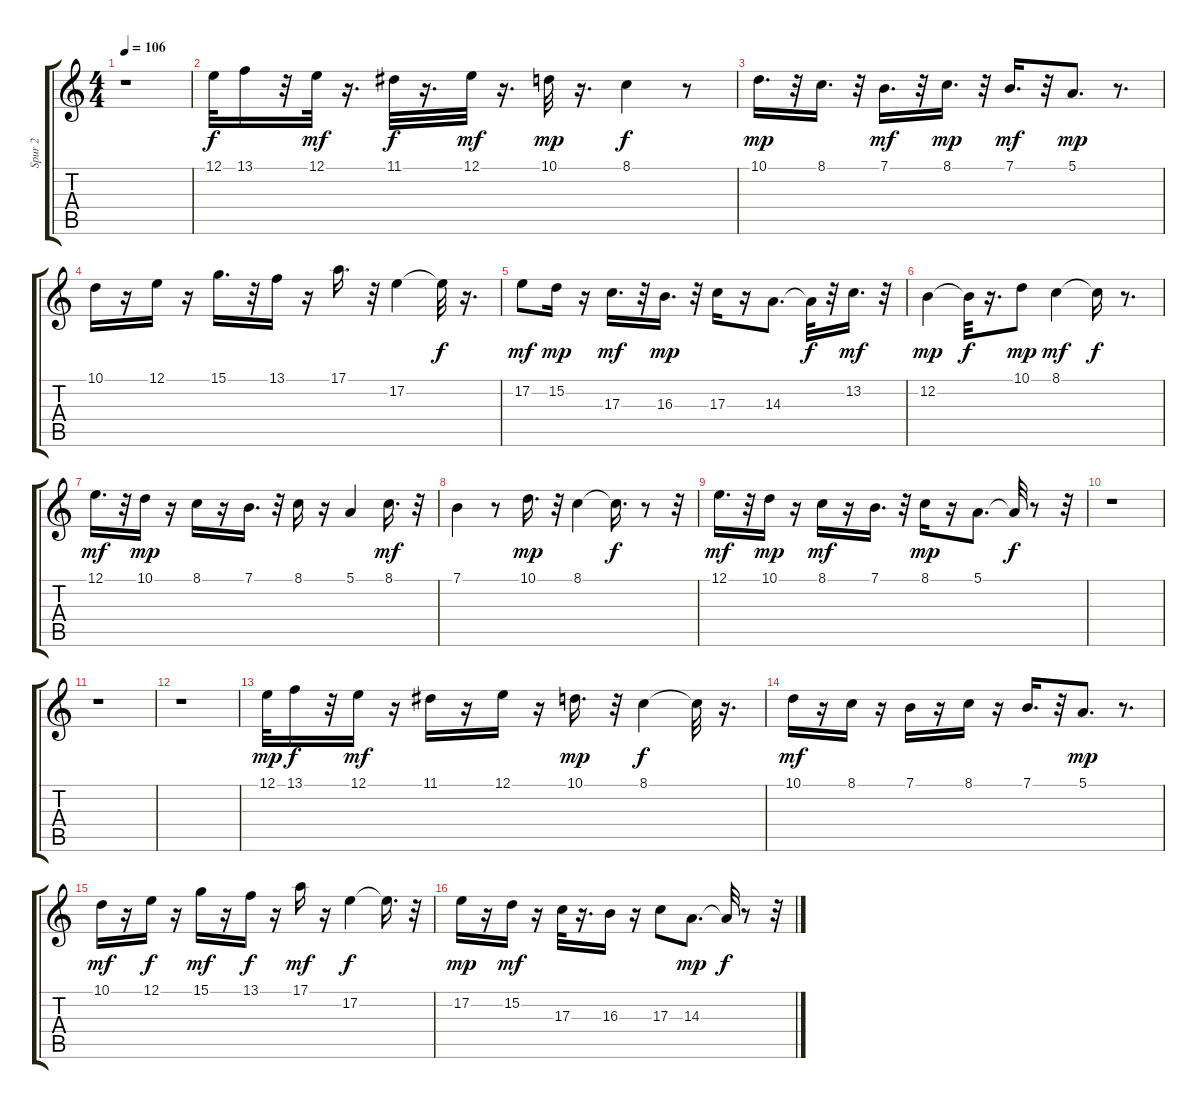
\track ("Spur 2" "Spur 2") {instrument bassoon}
\staff {score tabs}
\tuning (E4 B3 G3 D3 A2 E2) {hide}
\ts (4 4)
\tempo 106
\clef g2
\ks c
r.1{dy f instrument bassoon} |
12.1.32{instrument bassoon} 13.1.16 r.32 12.1.32{dy mf} r.16{d} 11.1.32{dy f} r.16{d} 12.1.32{dy mf} r.16{d} 10.1.32{dy mp} r.16{d} 8.1.4{dy f} r.8 |
10.1.16{d dy mp} r.32 8.1.16{d} r.32 7.1.16{d dy mf} r.32 8.1.16{d dy mp} r.32 7.1.16{d dy mf} r.32 5.1.8{d dy mp} r.8{d} |
10.1.16{instrument bassoon} r.16 12.1.16 r.16 15.1.16{d} r.32 13.1.16 r.16 17.1.16{d} r.32 17.2.4 17.2{t}.32{dy f} r.16{d} |
17.2.8{dy mf} 15.2.16{dy mp} r.16 17.3.16{d dy mf} r.32 16.3.16{d dy mp} r.32 17.3.16 r.16 14.3.8{d} 14.3{t}.32{dy f} r.32 13.2.16{d dy mf} r.32 |
12.2.4{dy mp} 12.2{t}.32{dy f} r.16{d} 10.1.8{dy mp} 8.1.4{dy mf} 8.1{t}.16{dy f} r.8{d} |
12.1.16{d dy mf} r.32 10.1.16{dy mp} r.16 8.1.16 r.16 7.1.16{d} r.32 8.1.16 r.16 5.1.4 8.1.16{d dy mf} r.32 |
7.1.4 r.8 10.1.16{d dy mp} r.32 8.1.4 8.1{t}.16{d dy f} r.8 r.32 |
12.1.16{d dy mf} r.32 10.1.16{dy mp} r.16 8.1.16{dy mf} r.16 7.1.16{d} r.32 8.1.16{dy mp} r.16 5.1.8{d} 5.1{t}.32{dy f} r.8 r.32 |
r.1 |
r.1 |
r.1 |
12.1.32{dy mp instrument bassoon} 13.1.16{dy f} r.32 12.1.16{dy mf} r.16 11.1.16 r.16 12.1.16 r.16 10.1.16{d dy mp} r.32 8.1.4{dy f} 8.1{t}.32 r.16{d} |
10.1.16{dy mf instrument bassoon} r.16 8.1.16 r.16 7.1.16 r.16 8.1.16 r.16 7.1.16{d} r.32 5.1.8{d dy mp} r.8{d} |
10.1.16{dy mf instrument bassoon} r.16 12.1.16{dy f} r.16 15.1.16{dy mf} r.16 13.1.16{dy f} r.16 17.1.16{dy mf} r.16 17.2.4{dy f} 17.2{t}.16{d} r.32 |
17.2.16{dy mp} r.16 15.2.16{dy mf} r.16 17.3.32 r.16{d} 16.3.16 r.16 17.3.8 14.3.8{d dy mp} 14.3{t}.32{dy f} r.8 r.32
